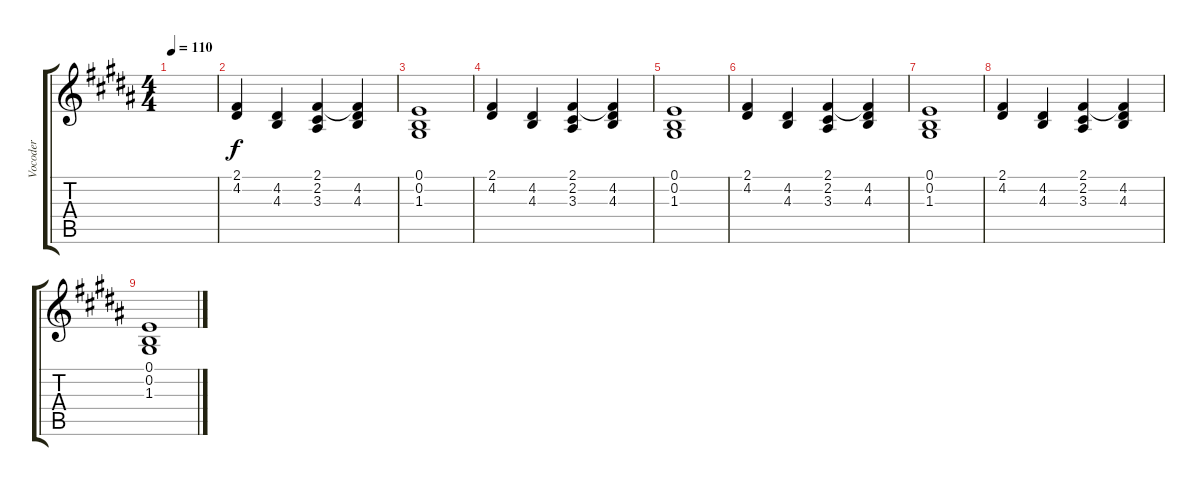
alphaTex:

\track ("Vocoder" "Vocoder") {instrument lead2sawtooth}
\staff {score tabs}
\tuning (E4 B3 G3 D3 A2 E2) {hide}
\ts (4 4)
\tempo 110
\clef g2
\ks b
|
(2.1 4.2).4 (4.2 4.3).4 (2.1 2.2 3.3).4 (2.1{t} 4.2 4.3).4 |
(0.1 0.2 1.3).1 |
(2.1 4.2).4 (4.2 4.3).4 (2.1 2.2 3.3).4 (2.1{t} 4.2 4.3).4 |
(0.1 0.2 1.3).1 |
(2.1 4.2).4 (4.2 4.3).4 (2.1 2.2 3.3).4 (2.1{t} 4.2 4.3).4 |
(0.1 0.2 1.3).1 |
(2.1 4.2).4 (4.2 4.3).4 (2.1 2.2 3.3).4 (2.1{t} 4.2 4.3).4 |
(0.1 0.2 1.3).1
